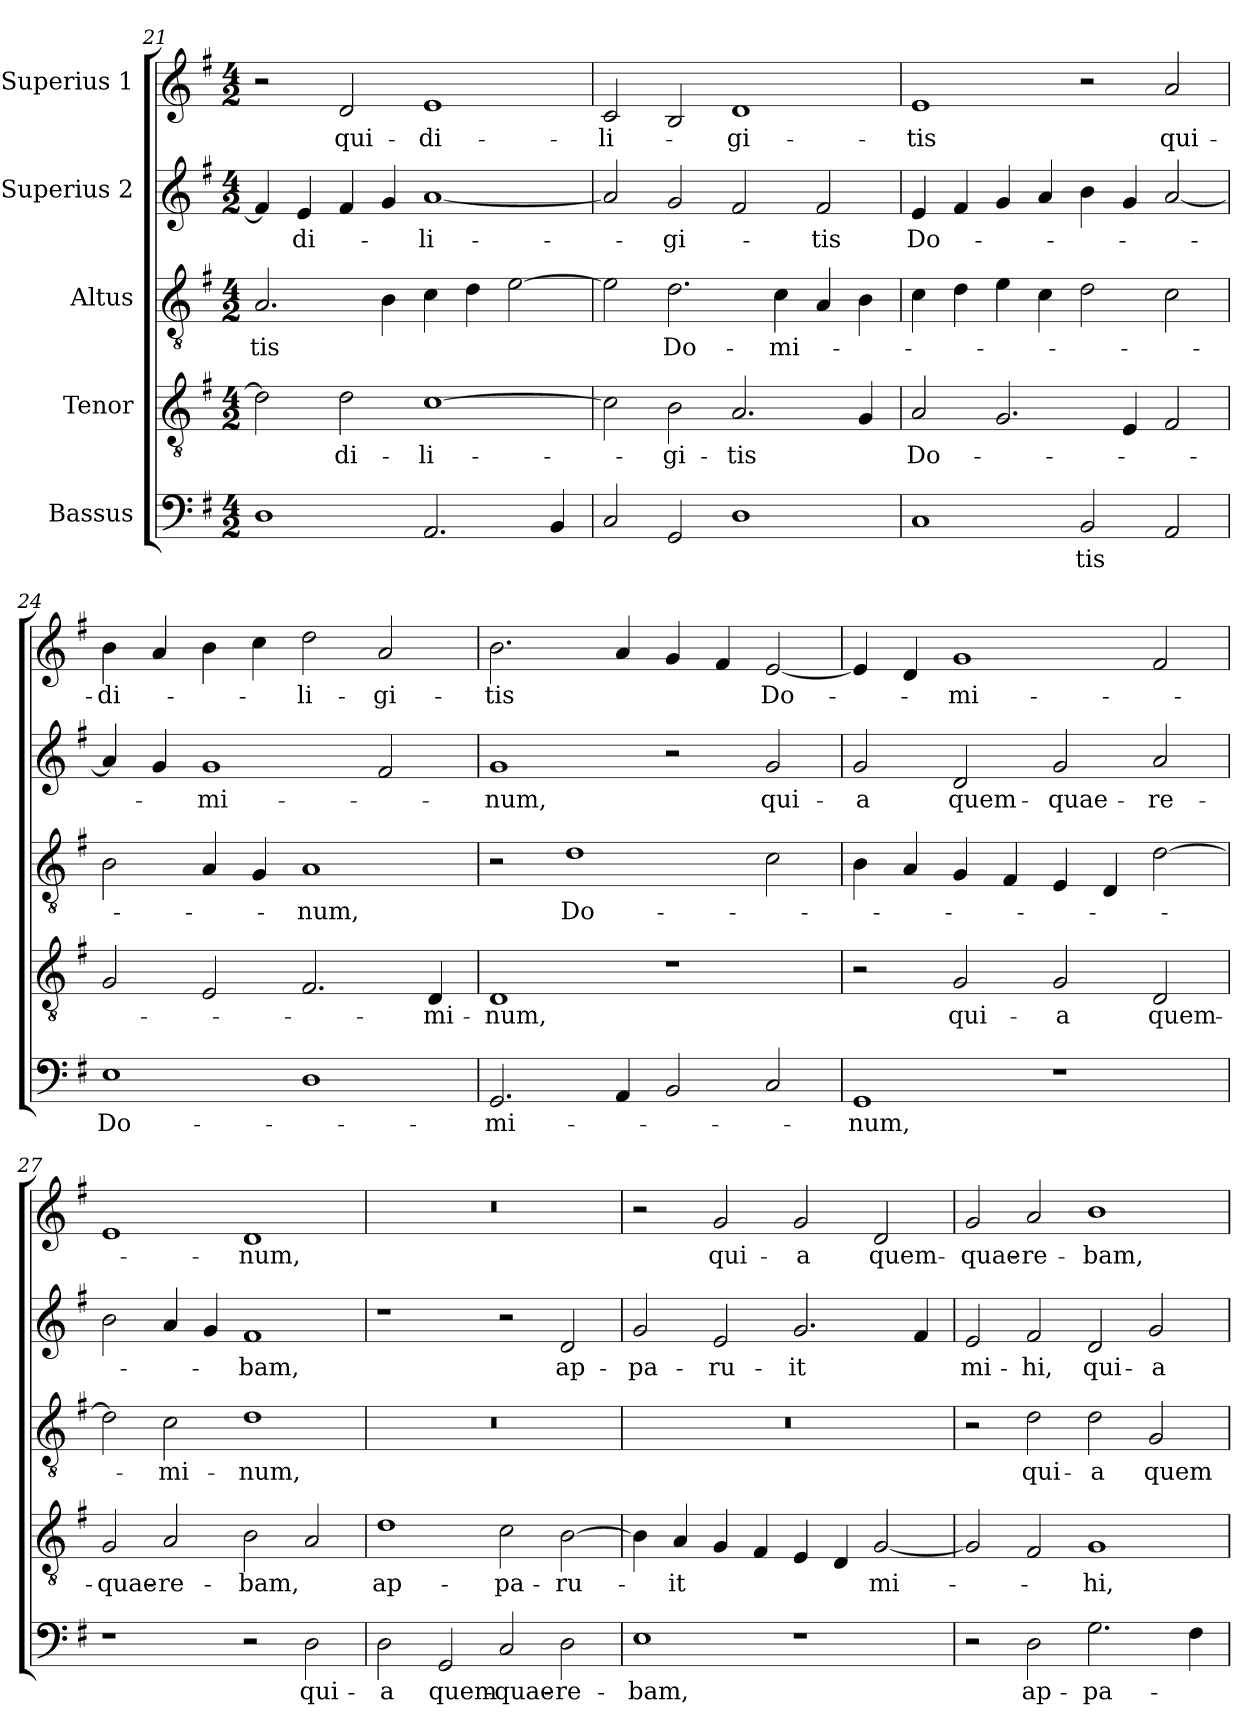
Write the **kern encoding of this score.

**kern	**text	**kern	**text	**kern	**text	**kern	**text	**kern	**text
*part5	*part5	*part4	*part4	*part3	*part3	*part2	*part2	*part1	*part1
*staff5	*staff5	*staff4	*staff4	*staff3	*staff3	*staff2	*staff2	*staff1	*staff1
*I"Bassus	*	*I"Tenor	*	*I"Altus	*	*I"Superius 2	*	*I"Superius 1	*
*clefF4	*	*clefGv2	*	*clefGv2	*	*clefG2	*	*clefG2	*
*k[f#]	*	*k[f#]	*	*k[f#]	*	*k[f#]	*	*k[f#]	*
*M4/2	*	*M4/2	*	*M4/2	*	*M4/2	*	*M4/2	*
=21	=21	=21	=21	=21	=21	=21	=21	=21	=21
1D\	.	2d\]	.	2.A/	-tis	4f#/]	.	2r	.
.	.	.	.	.	.	4e/	di-	.	.
.	.	2d\	di-	.	.	4f#/	.	2d/	qui-
.	.	.	.	4B\	.	4g/	.	.	.
2.AA/	.	[1c\	-li-	4c\	.	[1a/	-li-	1e/	di-
.	.	.	.	4d\	.	.	.	.	.
.	.	.	.	[2e\	.	.	.	.	.
4BB/	.	.	.	.	.	.	.	.	.
=22	=22	=22	=22	=22	=22	=22	=22	=22	=22
2C/	.	2c\]	.	2e\]	.	2a/]	.	2c/	-li-
2GG/	.	2B\	-gi-	2.d\	Do-	2g/	-gi-	2B/	.
1D\	.	2.A/	-tis	.	.	2f#/	.	1d/	-gi-
.	.	.	.	4c\	-mi-	.	.	.	.
.	.	.	.	4A/	.	2f#/	-tis	.	.
.	.	4G/	.	4B\	.	.	.	.	.
=23	=23	=23	=23	=23	=23	=23	=23	=23	=23
1C/	.	2A/	Do-	4c\	.	4e/	Do-	1e/	-tis
.	.	.	.	4d\	.	4f#/	.	.	.
.	.	2.G/	.	4e\	.	4g/	.	.	.
.	.	.	.	4c\	.	4a/	.	.	.
2BB/	-tis	.	.	2d\	.	4b\	.	2r	.
.	.	4E/	.	.	.	4g/	.	.	.
2AA/	.	2F#/	.	2c\	.	[2a/	.	2a/	qui-
=24	=24	=24	=24	=24	=24	=24	=24	=24	=24
1E\	Do-	2G/	.	2B\	.	4a/]	.	4b\	di-
.	.	.	.	.	.	4g/	.	4a/	.
.	.	2E/	.	4A/	.	1g/	-mi-	4b\	.
.	.	.	.	4G/	.	.	.	4cc\	.
1D\	.	2.F#/	.	1A/	-num,	.	.	2dd\	-li-
.	.	.	.	.	.	2f#/	.	2a/	-gi-
.	.	4D/	-mi-	.	.	.	.	.	.
=25	=25	=25	=25	=25	=25	=25	=25	=25	=25
2.GG/	-mi-	1D/	-num,	2r	.	1g/	-num,	2.b\	-tis
.	.	.	.	1d\	Do-	.	.	.	.
4AA/	.	.	.	.	.	.	.	4a/	.
2BB/	.	1r	.	.	.	2r	.	4g/	.
.	.	.	.	.	.	.	.	4f#/	.
2C/	.	.	.	2c\	.	2g/	qui-	[2e/	Do-
=26	=26	=26	=26	=26	=26	=26	=26	=26	=26
1GG/	-num,	2r	.	4B\	.	2g/	-a	4e/]	.
.	.	.	.	4A/	.	.	.	4d/	.
.	.	2G/	qui-	4G/	.	2d/	quem-	1g/	-mi-
.	.	.	.	4F#/	.	.	.	.	.
1r	.	2G/	-a	4E/	.	2g/	quae-	.	.
.	.	.	.	4D/	.	.	.	.	.
.	.	2D/	quem-	[2d\	.	2a/	-re-	2f#/	.
=27	=27	=27	=27	=27	=27	=27	=27	=27	=27
1r	.	2G/	quae-	2d\]	.	2b\	.	1e/	.
.	.	2A/	-re-	2c\	-mi-	4a/	.	.	.
.	.	.	.	.	.	4g/	.	.	.
2r	.	2B\	-bam,	1d\	-num,	1f#/	-bam,	1d/	-num,
2D\	qui-	2A/	.	.	.	.	.	.	.
=28	=28	=28	=28	=28	=28	=28	=28	=28	=28
2D\	-a	1d\	ap-	0r	.	1r	.	0r	.
2GG/	quem-	.	.	.	.	.	.	.	.
2C/	quae-	2c\	-pa-	.	.	2r	.	.	.
2D\	-re-	[2B\	-ru-	.	.	2d/	ap-	.	.
=29	=29	=29	=29	=29	=29	=29	=29	=29	=29
1E\	-bam,	4B\]	.	0r	.	2g/	-pa-	2r	.
.	.	4A/	-it	.	.	.	.	.	.
.	.	4G/	.	.	.	2e/	-ru-	2g/	qui-
.	.	4F#/	.	.	.	.	.	.	.
1r	.	4E/	.	.	.	2.g/	-it	2g/	-a
.	.	4D/	.	.	.	.	.	.	.
.	.	[2G/	mi-	.	.	.	.	2d/	quem-
.	.	.	.	.	.	4f#/	.	.	.
=30	=30	=30	=30	=30	=30	=30	=30	=30	=30
2r	.	2G/]	.	2r	.	2e/	mi-	2g/	quae-
2D\	ap-	2F#/	.	2d\	qui-	2f#/	-hi,	2a/	-re-
2.G\	-pa-	1G/	-hi,	2d\	-a	2d/	qui-	1b\	-bam,
.	.	.	.	2G/	quem-	2g/	-a	.	.
4F#\	.	.	.	.	.	.	.	.	.
=	=	=	=	=	=	=	=	=	=
*-	*-	*-	*-	*-	*-	*-	*-	*-	*-
